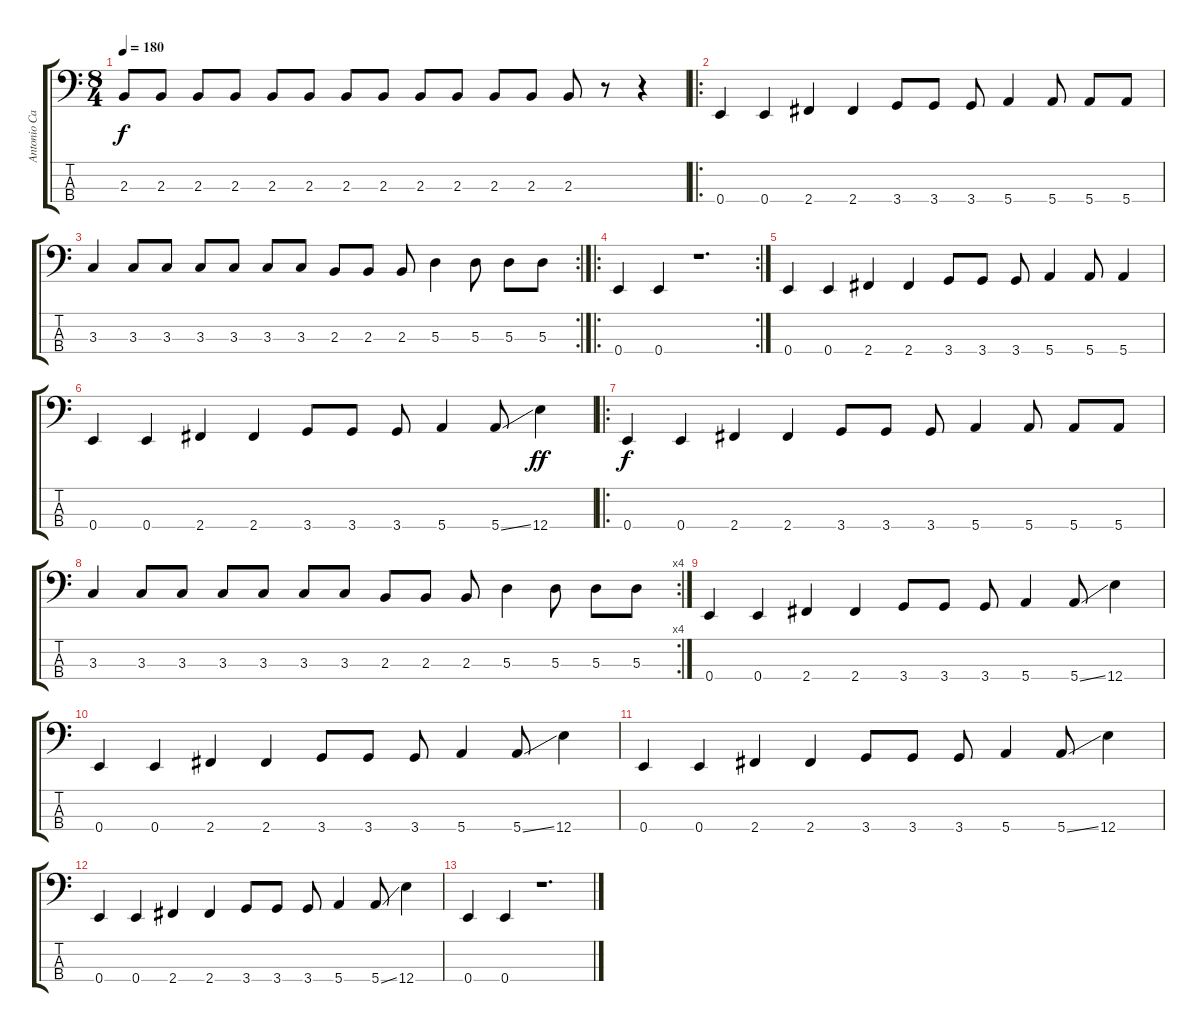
\track ("Antonio Carraro" "Antonio Ca") {instrument electricbasspick}
\staff {score tabs}
\tuning (G2 D2 A1 E1) {hide}
\ts (8 4)
\tempo 180
\clef f4
\ks c
2.3.8{dy f} 2.3.8 2.3.8 2.3.8 2.3.8 2.3.8 2.3.8 2.3.8 2.3.8 2.3.8 2.3.8 2.3.8 2.3.8 r.8 r.4 |
\ro
0.4.4 0.4.4 2.4.4 2.4.4 3.4.8 3.4.8 3.4.8 5.4.4 5.4.8 5.4.8 5.4.8 |
\rc 2
3.3.4 3.3.8 3.3.8 3.3.8 3.3.8 3.3.8 3.3.8 2.3.8 2.3.8 2.3.8 5.3.4 5.3.8 5.3.8 5.3.8 |
\ro
\rc 2
0.4.4 0.4.4 r.1{d} |
0.4.4 0.4.4 2.4.4 2.4.4 3.4.8 3.4.8 3.4.8 5.4.4 5.4.8 5.4.4 |
0.4.4 0.4.4 2.4.4 2.4.4 3.4.8 3.4.8 3.4.8 5.4.4 5.4{ss}.8 12.4.4{dy ff} |
\ro
0.4.4{dy f} 0.4.4 2.4.4 2.4.4 3.4.8 3.4.8 3.4.8 5.4.4 5.4.8 5.4.8 5.4.8 |
\rc 4
3.3.4 3.3.8 3.3.8 3.3.8 3.3.8 3.3.8 3.3.8 2.3.8 2.3.8 2.3.8 5.3.4 5.3.8 5.3.8 5.3.8 |
0.4.4 0.4.4 2.4.4 2.4.4 3.4.8 3.4.8 3.4.8 5.4.4 5.4{ss}.8 12.4.4 |
0.4.4 0.4.4 2.4.4 2.4.4 3.4.8 3.4.8 3.4.8 5.4.4 5.4{ss}.8 12.4.4 |
0.4.4 0.4.4 2.4.4 2.4.4 3.4.8 3.4.8 3.4.8 5.4.4 5.4{ss}.8 12.4.4 |
0.4.4 0.4.4 2.4.4 2.4.4 3.4.8 3.4.8 3.4.8 5.4.4 5.4{ss}.8 12.4.4 |
0.4.4 0.4.4 r.1{d}
